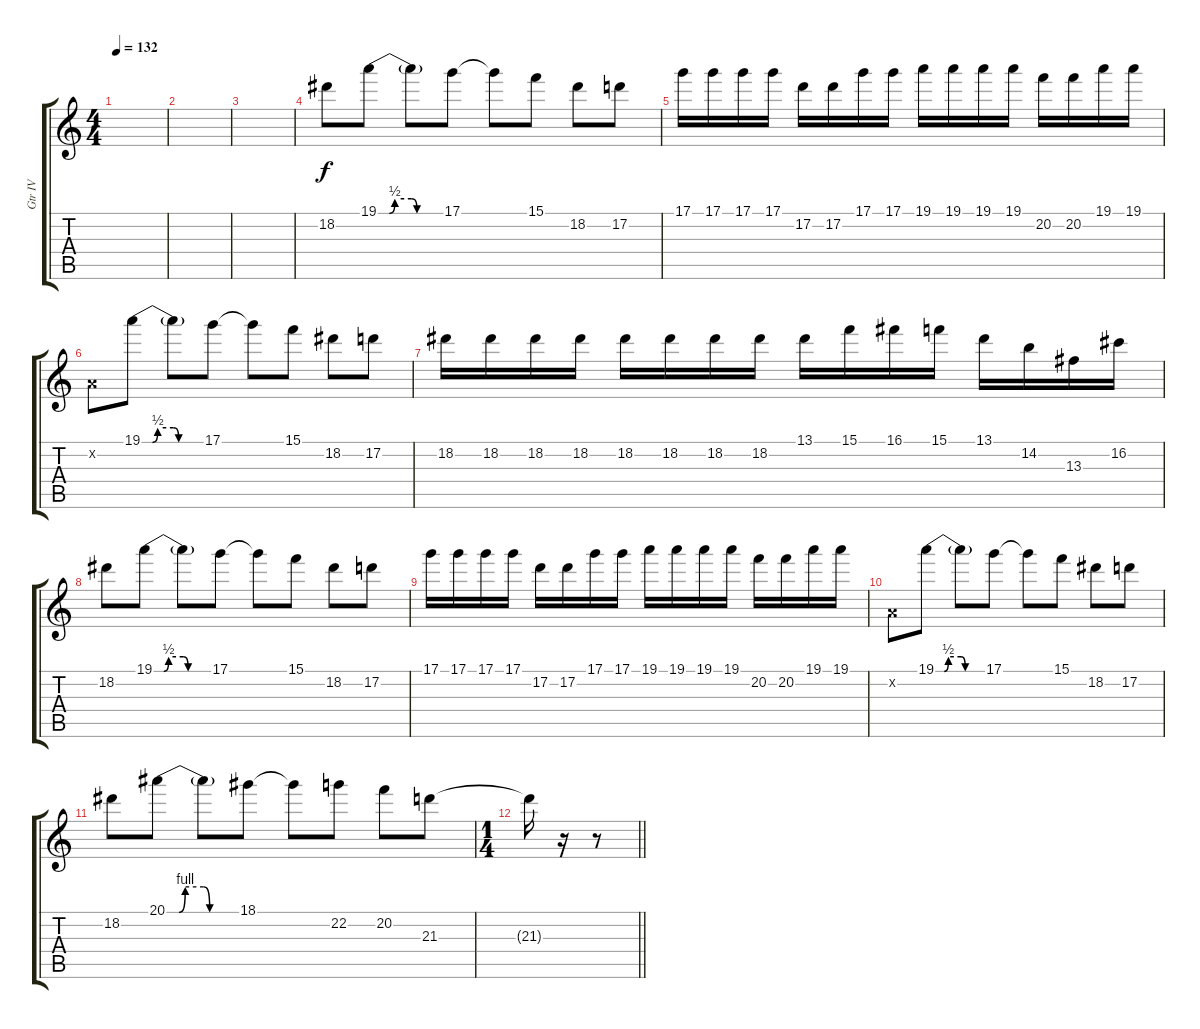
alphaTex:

\track ("Gtr IV" "Gtr IV") {instrument overdrivenguitar}
\staff {score tabs}
\tuning (D4 A3 F3 C3 G2 C2) {hide}
\ts (4 4)
\tempo 132
\clef g2
\ks c
|
|
|
18.2.8{volume 12} 19.1{be (custom 0 0 10 0 15 2 30 2 35 0 45 0 60 0)}.8 19.1{t}.8 17.1.8 17.1{t}.8 15.1.8 18.2.8 17.2.8 |
17.1.16 17.1.16 17.1.16 17.1.16 17.2.16 17.2.16 17.1.16 17.1.16 19.1.16 19.1.16 19.1.16 19.1.16 20.2.16 20.2.16 19.1.16 19.1.16 |
0.2{x}.8 19.1{be (custom 0 0 10 0 15 2 30 2 35 0 45 0 60 0)}.8 19.1{t}.8 17.1.8 17.1{t}.8 15.1.8 18.2.8 17.2.8 |
18.2.16 18.2.16 18.2.16 18.2.16 18.2.16 18.2.16 18.2.16 18.2.16 13.1.16 15.1.16 16.1.16 15.1.16 13.1.16 14.2.16 13.3.16 16.2.16 |
18.2.8 19.1{be (custom 0 0 10 0 15 2 30 2 35 0 45 0 60 0)}.8 19.1{t}.8 17.1.8 17.1{t}.8 15.1.8 18.2.8 17.2.8 |
17.1.16 17.1.16 17.1.16 17.1.16 17.2.16 17.2.16 17.1.16 17.1.16 19.1.16 19.1.16 19.1.16 19.1.16 20.2.16 20.2.16 19.1.16 19.1.16 |
0.2{x}.8 19.1{be (custom 0 0 10 0 15 2 30 2 35 0 45 0 60 0)}.8 19.1{t}.8 17.1.8 17.1{t}.8 15.1.8 18.2.8 17.2.8 |
18.2.8 20.1{be (custom 0 0 10 0 15 4 30 4 35 0 45 0 60 0)}.8 20.1{t}.8 18.1.8 18.1{t}.8 22.2.8 20.2.8 21.3.8 |
\ts (1 4)
\barLineRight lightlight
21.3{t}.16 r.16 r.8
